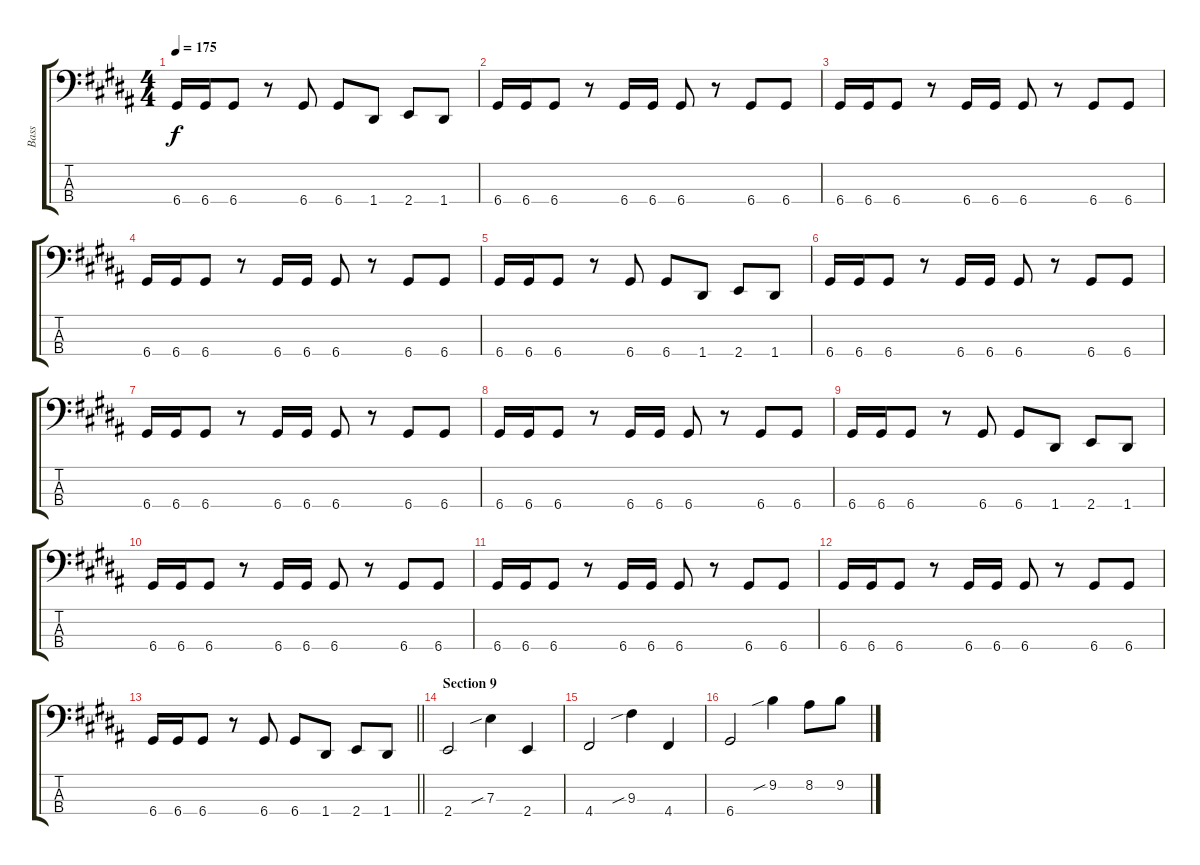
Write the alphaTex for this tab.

\track ("Bass" "Bass") {instrument electricbassfinger}
\staff {score tabs}
\tuning (G2 D2 A1 D1) {hide}
\ts (4 4)
\tempo 175
\clef f4
\ks b
6.4.16{dy f} 6.4.16 6.4.8 r.8 6.4.8 6.4.8 1.4.8 2.4.8 1.4.8 |
6.4.16 6.4.16 6.4.8 r.8 6.4.16 6.4.16 6.4.8 r.8 6.4.8 6.4.8 |
6.4.16 6.4.16 6.4.8 r.8 6.4.16 6.4.16 6.4.8 r.8 6.4.8 6.4.8 |
6.4.16 6.4.16 6.4.8 r.8 6.4.16 6.4.16 6.4.8 r.8 6.4.8 6.4.8 |
6.4.16 6.4.16 6.4.8 r.8 6.4.8 6.4.8 1.4.8 2.4.8 1.4.8 |
6.4.16 6.4.16 6.4.8 r.8 6.4.16 6.4.16 6.4.8 r.8 6.4.8 6.4.8 |
6.4.16 6.4.16 6.4.8 r.8 6.4.16 6.4.16 6.4.8 r.8 6.4.8 6.4.8 |
6.4.16 6.4.16 6.4.8 r.8 6.4.16 6.4.16 6.4.8 r.8 6.4.8 6.4.8 |
6.4.16 6.4.16 6.4.8 r.8 6.4.8 6.4.8 1.4.8 2.4.8 1.4.8 |
6.4.16 6.4.16 6.4.8 r.8 6.4.16 6.4.16 6.4.8 r.8 6.4.8 6.4.8 |
6.4.16 6.4.16 6.4.8 r.8 6.4.16 6.4.16 6.4.8 r.8 6.4.8 6.4.8 |
6.4.16 6.4.16 6.4.8 r.8 6.4.16 6.4.16 6.4.8 r.8 6.4.8 6.4.8 |
\barLineRight lightlight
6.4.16 6.4.16 6.4.8 r.8 6.4.8 6.4.8 1.4.8 2.4.8 1.4.8 |
\section ("" "Section 9")
2.4.2 7.3{sib}.4 2.4.4 |
4.4.2 9.3{sib}.4 4.4.4 |
6.4.2 9.2{sib}.4 8.2.8 9.2.8
